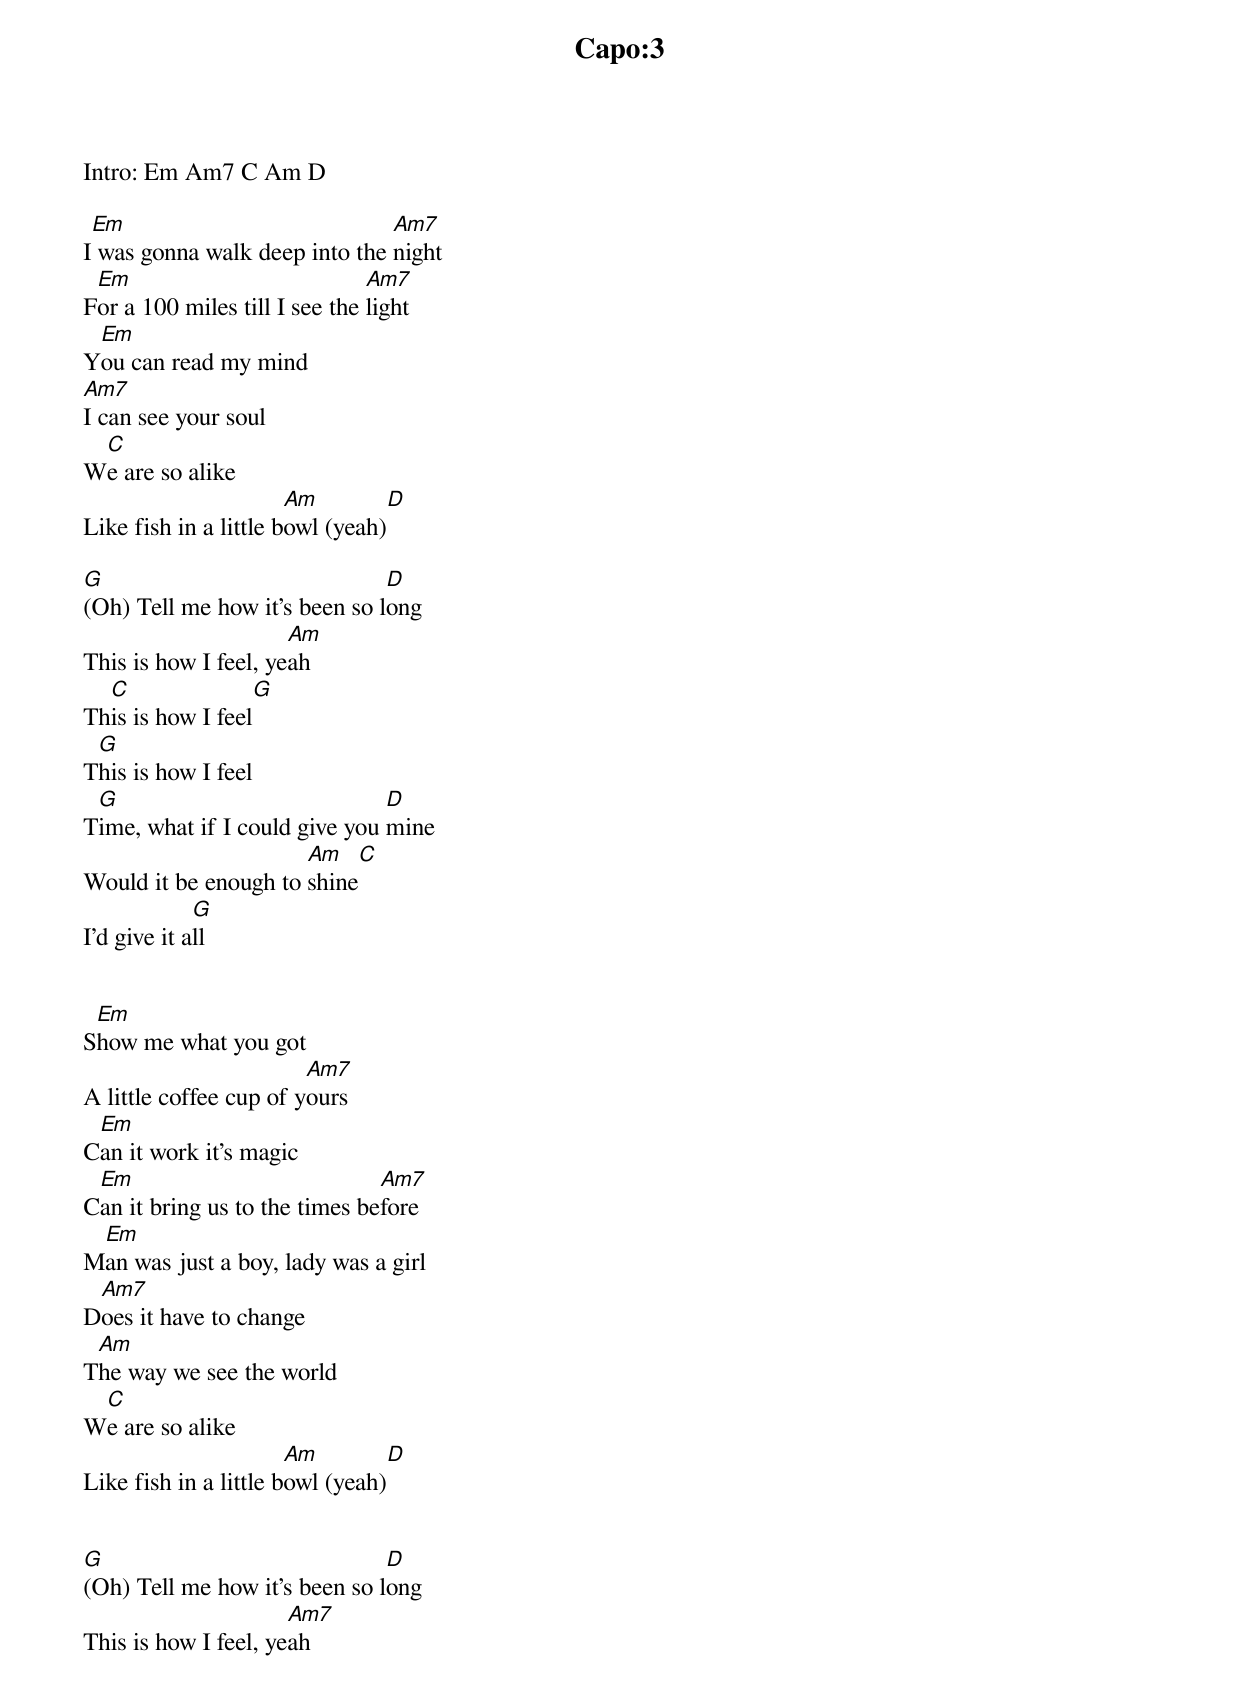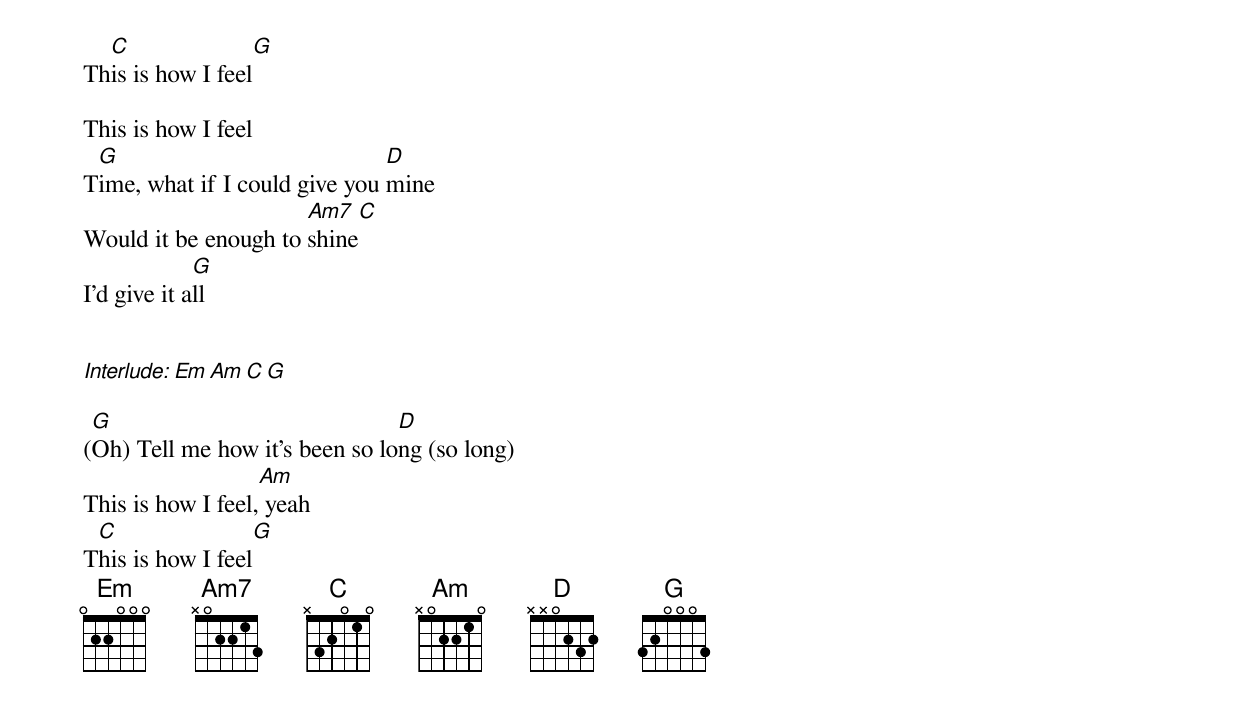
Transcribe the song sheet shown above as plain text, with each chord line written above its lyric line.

Capo:3
Intro: Em Am7 C Am D

 Em                            Am7
I was gonna walk deep into the night
 Em                            Am7
For a 100 miles till I see the light
 Em
You can read my mind
Am7
I can see your soul
 C
We are so alike
                       Am        D
Like fish in a little bowl (yeah)

G                              D
(Oh) Tell me how it’s been so long
                      Am
This is how I feel, yeah
  C                 G
This is how I feel
 G
This is how I feel
 G                             D
Time, what if I could give you mine
                      Am     C
Would it be enough to shine
             G
I’d give it all


 Em
Show me what you got
                        Am7
A little coffee cup of yours
 Em
Can it work it’s magic
 Em                            Am7
Can it bring us to the times before
 Em
Man was just a boy, lady was a girl
 Am7
Does it have to change
 Am
The way we see the world
 C
We are so alike
                       Am        D
Like fish in a little bowl (yeah)


G                              D
(Oh) Tell me how it’s been so long
                      Am7
This is how I feel, yeah
  C                 G
This is how I feel

This is how I feel
 G                             D
Time, what if I could give you mine
                      Am7     C
Would it be enough to shine
             G
I’d give it all


Interlude:  Em Am C G

 G                              D
(Oh) Tell me how it’s been so long (so long)
                   Am
This is how I feel, yeah
 C                 G
This is how I feel
